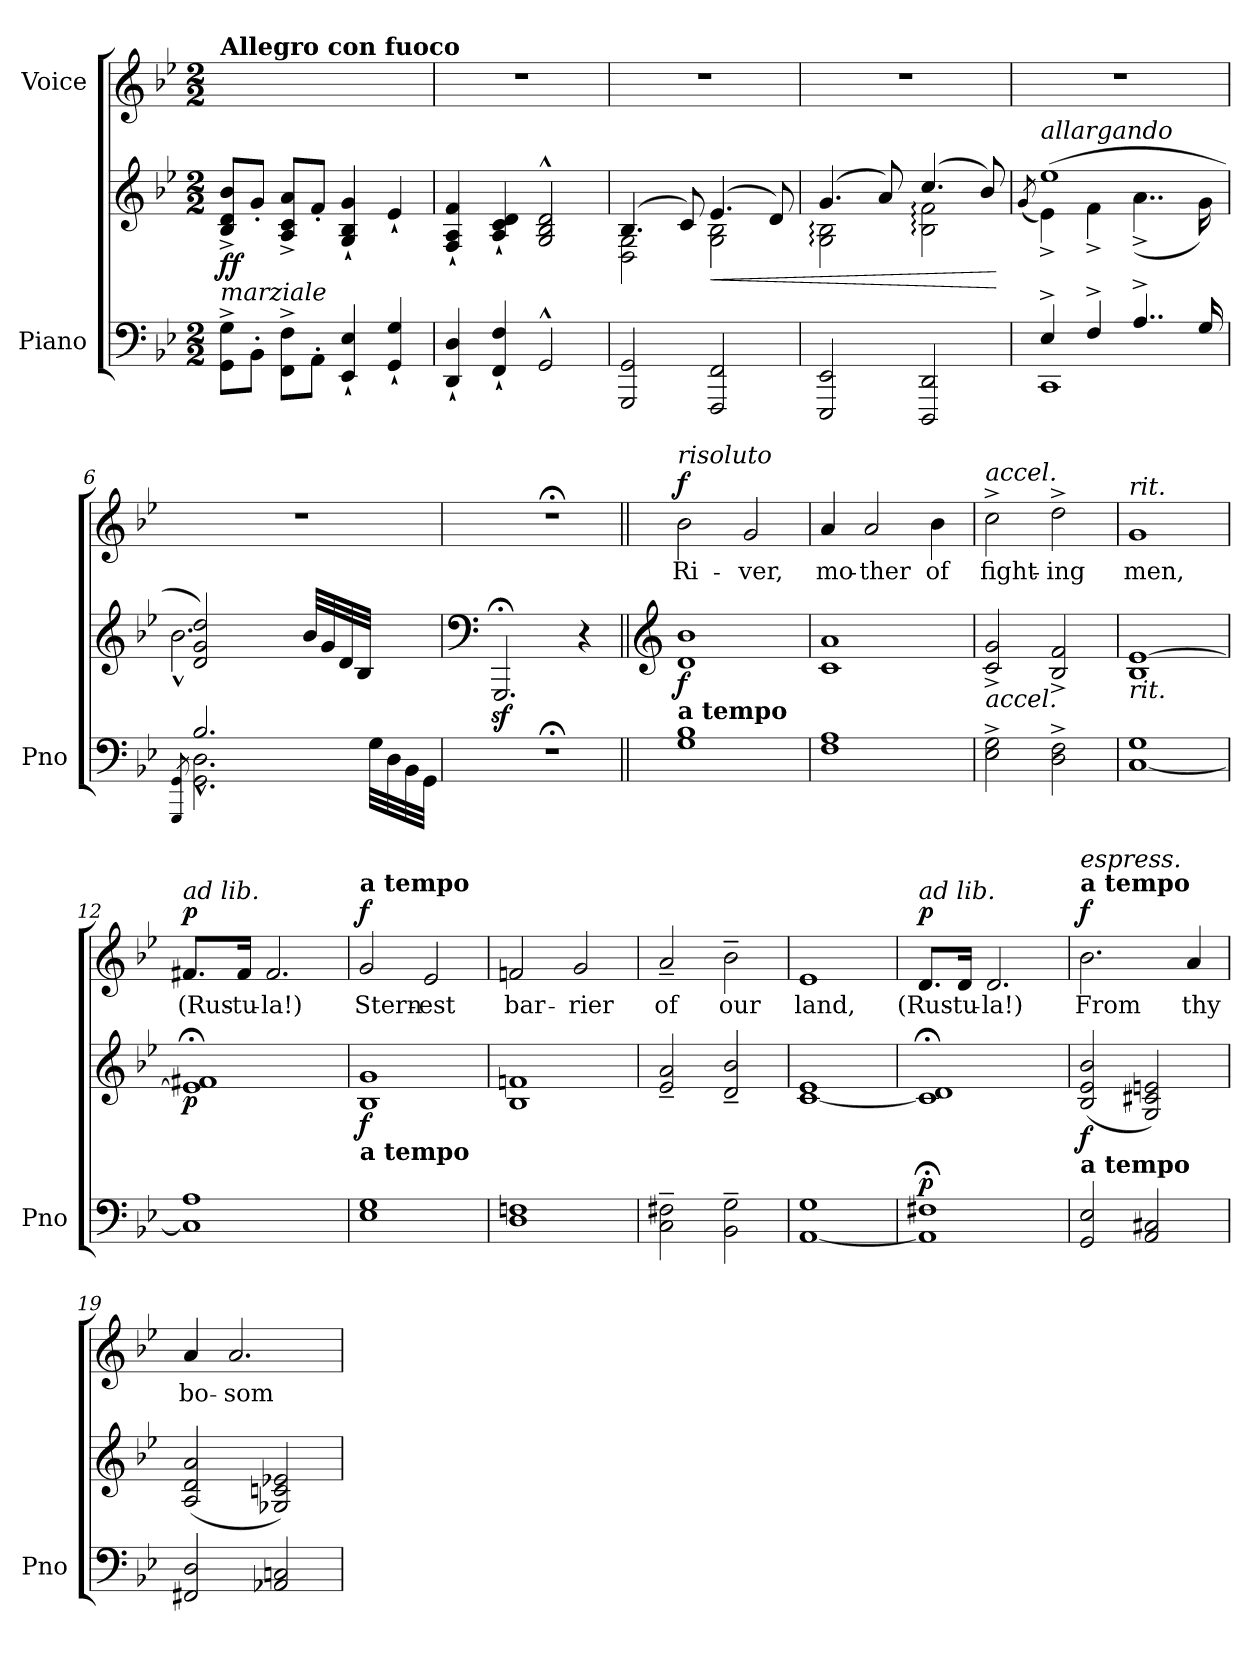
**kern	**kern	**dynam	**kern	**text	**dynam
*part2	*part2	*part2	*part1	*part1	*part1
*staff3	*staff2	*staff2/3	*staff1	*staff1	*staff1
*I"Piano	*	*	*I"Voice	*	*
*I'Pno	*	*	*	*	*
*clefF4	*clefG2	*	*clefG2	*	*
*k[b-e-]	*k[b-e-]	*	*k[b-e-]	*	*
*M2/2	*M2/2	*	*M2/2	*	*
=1	=1	=1	=1	=1	=1
!	!	!	!LO:TX:a:B:t=Allegro con fuoco	!	!
!	!LO:TX:b:i:t=marziale	!	!	!	!
!	!	!LO:DY:b	!	!	!
8GG\^ 8G\^L	8B-/^ 8d/^ 8b-/^L	ff	1ryy	.	.
8BB-'\J	8g'/J	.	.	.	.
8FF\^ 8F\^L	8A/^ 8c/^ 8a/^L	.	.	.	.
8AA'\J	8f'/J	.	.	.	.
4EE-/` 4E-/`	4G/` 4B-/` 4g/`	.	.	.	.
4GG/` 4G/`	4e-`/	.	.	.	.
=2	=2	=2	=2	=2	=2
4DD/` 4D/`	4F/` 4A/` 4f/`	.	1r	.	.
4FF/` 4F/`	4A/` 4c/` 4d/`	.	.	.	.
2GG^^/	2G/^^ 2B-/^^ 2d/^^	.	.	.	.
=3	=3	=3	=3	=3	=3
*	*^	*	*	*	*
2GGG/ 2GG/	(>4.B-/	2D\ 2G\	.	1r	.	.
.	8c/)	.	.	.	.	.
!	!	!	!LO:HP:b	!	!	!
2FFF/ 2FF/	(>4.e-/	2G\ 2B-\	<	.	.	.
.	8d/)	.	.	.	.	.
=4	=4	=4	=4	=4	=4	=4
2EEE-/ 2EE-/	(>4.g/	2G\: 2B-\:	.	1r	.	.
.	8a/)	.	.	.	.	.
2DDD/ 2DD/	(>4.cc/	2B-\: 2f\:	.	.	.	.
.	8b-/)	.	.	.	.	.
*	*v	*v	*	*	*	*
.	.	[	.	.	.
=5	=5	=5	=5	=5	=5
*	*	*	*MM138	*	*
*	*^	*	*	*	*
.	.	(<8qg/	.	.	.	.
*^	*	*	*	*	*	*
!	!	!LO:TX:a:i:t=allargando	!	!	!	!	!
4E-^/	1CC	(>1ee-	4e-^\)	.	1r	.	.
4F^/	.	.	4f^\	.	.	.	.
4..A^/	.	.	(<4..a^\	.	.	.	.
16G/	.	.	16g\)	.	.	.	.
!!LO:LB:g=z
=6	=6	=6	=6	=6	=6	=6	=6
*	*^	*	*	*	*	*	*
.	.	8qGGG/ 8qGG/	.	.	.	.	.	.
2..ryy	2.B-^^/	2.GG\ 2.D\	2d/ 2g/ 2dd/)	2.b-^^\	.	1r	.	.
.	.	.	2ryy	.	.	.	.	.
.	4ryy	4ryy	.	(>32b-/LLL	.	.	.	.
.	.	.	.	32g/	.	.	.	.
.	.	.	.	32d/	.	.	.	.
.	.	.	.	32B-/JJJ	.	.	.	.
32G\LLL	.	.	.	8ryy	.	.	.	.
32D\	.	.	.	.	.	.	.	.
32BB-\	.	.	.	.	.	.	.	.
32GG\JJJ)	.	.	.	.	.	.	.	.
*v	*v	*v	*	*	*	*	*	*
*	*v	*v	*	*	*	*
=7	=7	=7	=7	=7	=7
*	*clefF4	*	*	*	*
1r;<	2.GGGz<;</	.	1r;<	.	.
.	4r	.	.	.	.
=8||	=8||	=8||	=8||	=8||	=8||
*	*clefG2	*	*	*	*
*	*	*	*MM144	*	*
!	!	!	!LO:TX:a:i:t=risoluto	!	!
!	!LO:TX:b:B:t=a tempo	!	!	!	!
!	!	!LO:DY:b	!	!LO:LY:b	!LO:DY:a
1G 1B-	1d 1b-	f	2b-\	Ri-	f
!	!	!	!	!LO:LY:b	!
.	.	.	2g/	-ver,	.
=9	=9	=9	=9	=9	=9
!	!	!	!	!LO:LY:b	!
1F 1A	1c 1a	.	4a/	mo-	.
!	!	!	!	!LO:LY:b	!
.	.	.	2a/	-ther	.
!	!	!	!	!LO:LY:b	!
.	.	.	4b-\	of	.
=10	=10	=10	=10	=10	=10
*	*	*	*MM150	*	*
!	!	!	!LO:TX:a:i:t=accel.	!	!
!	!LO:TX:b:i:t=accel.	!	!	!	!
!	!	!	!	!LO:LY:b	!
2E-\^ 2G\^	2c/^ 2g/^	.	2cc^\	fight-	.
!	!	!	!	!LO:LY:b	!
2D\^ 2F\^	2B-/^ 2f/^	.	2dd^\	-ing	.
=11	=11	=11	=11	=11	=11
*	*	*	*MM136	*	*
!	!	!	!LO:TX:a:i:t=rit.	!	!
!	!LO:TX:b:i:t=rit.	!	!	!	!
!	!	!	!	!LO:LY:b	!
[1C 1G	1B- [1e-	.	1g	men,	.
!!LO:LB:g=z
=12	=12	=12	=12	=12	=12
*	*	*	*MM150	*	*
!	!	!	!LO:TX:a:i:t=ad lib.	!	!
!	!	!LO:DY:b	!	!LO:LY:b	!LO:DY:a
1C] 1A	1e-];< 1f#X;<	p	8.f#X/L	(Rus-	p
!	!	!	!	!LO:LY:b	!
.	.	.	16f#/Jk	-tu-	.
!	!	!	!	!LO:LY:b	!
.	.	.	2.f#/	-la!)	.
=13	=13	=13	=13	=13	=13
*	*	*	*MM144	*	*
!	!	!	!LO:TX:a:B:t=a tempo	!	!
!	!LO:TX:b:B:t=a tempo	!	!	!	!
!	!	!LO:DY:b	!	!LO:LY:b	!LO:DY:a
1E- 1G	1B- 1g	f	2g/	Stern-	f
!	!	!	!	!LO:LY:b	!
.	.	.	2e-/	-est	.
=14	=14	=14	=14	=14	=14
!	!	!	!	!LO:LY:b	!
1D 1Fn	1B- 1fn	.	2fn/	bar-	.
!	!	!	!	!LO:LY:b	!
.	.	.	2g/	-rier	.
=15	=15	=15	=15	=15	=15
!	!	!	!	!LO:LY:b	!
2C\~ 2F#X\~	2e-/~ 2a/~	.	2a~/	of	.
!	!	!	!	!LO:LY:b	!
2BB-\~ 2G\~	2d/~ 2b-/~	.	2b-~\	our	.
=16	=16	=16	=16	=16	=16
!	!	!	!	!LO:LY:b	!
[1AA 1G	[1c 1e-	.	1e-	land,	.
=17	=17	=17	=17	=17	=17
*	*	*	*MM140	*	*
!	!	!	!LO:TX:a:i:t=ad lib.	!	!
!	!	!LO:DY:a=2	!	!LO:LY:b	!LO:DY:a
1AA];< 1F#X;<	1c];< 1d;<	p	8.d/L	(Rus-	p
!	!	!	!	!LO:LY:b	!
.	.	.	16d/Jk	-tu-	.
!	!	!	!	!LO:LY:b	!
.	.	.	2.d/	-la!)	.
!!LO:PB:g=z
=18	=18	=18	=18	=18	=18
*	*	*	*MM144	*	*
!	!	!	!LO:TX:a:B:t=a tempo	!	!
!	!	!	!LO:TX:a:i:t=espress.	!	!
!	!LO:TX:b:B:t=a tempo	!	!	!	!
!	!	!LO:DY:b	!	!LO:LY:b	!LO:DY:a
2GG/ 2E-/	(>2B-/ 2e-/ 2b-/	f	2.b-\	From	f
2AA/ 2C#X/	2G/ 2c#X/ 2en/)	.	.	.	.
!	!	!	!	!LO:LY:b	!
.	.	.	4a/	thy	.
=19	=19	=19	=19	=19	=19
!	!	!	!	!LO:LY:b	!
2FF#X/ 2D/	(>2A/ 2d/ 2a/	.	4a/	bo-	.
!	!	!	!	!LO:LY:b	!
.	.	.	2.a/	-som	.
2AA-X/ 2Cn/	2G-X/ 2cn/ 2e-X/)	.	.	.	.
=	=	=	=	=	=
*-	*-	*-	*-	*-	*-
